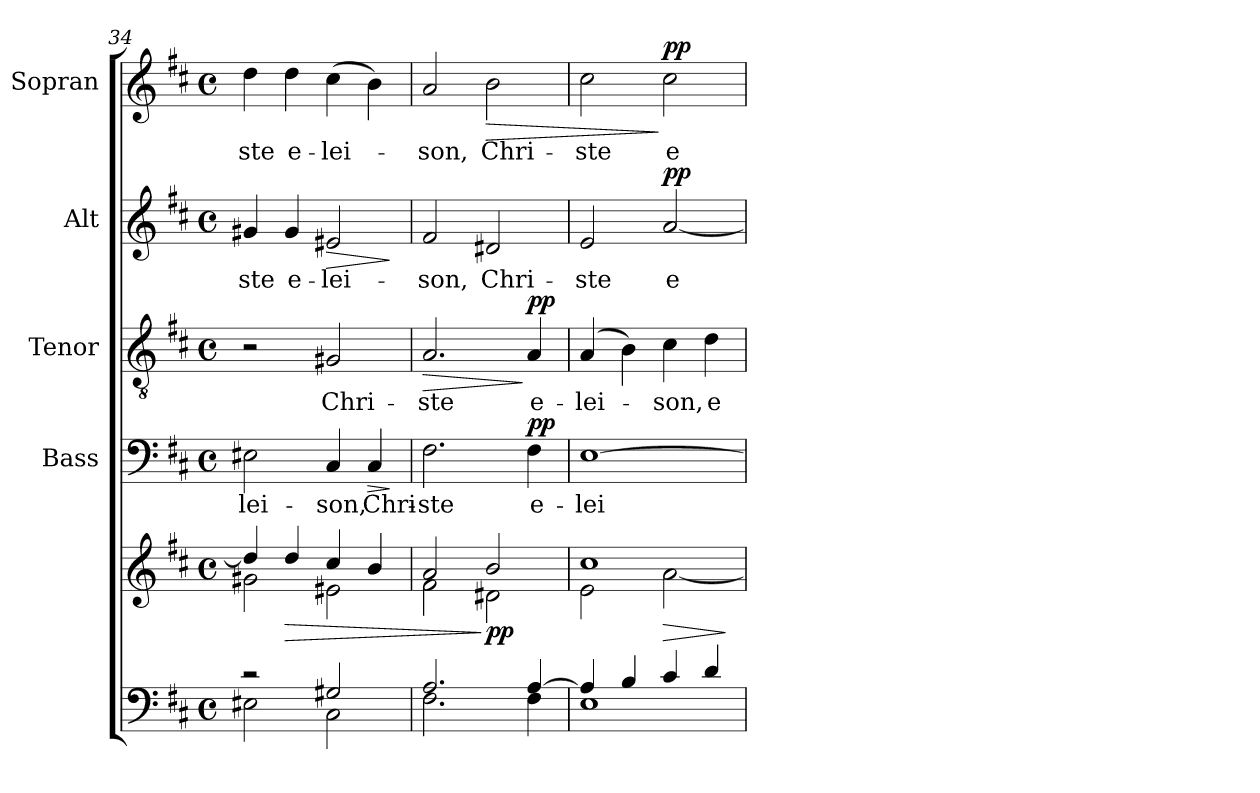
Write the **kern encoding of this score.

**kern	**kern	**dynam	**kern	**text	**dynam	**kern	**text	**dynam	**kern	**text	**dynam	**kern	**text	**dynam
*part5	*part5	*part5	*part4	*part4	*part4	*part3	*part3	*part3	*part2	*part2	*part2	*part1	*part1	*part1
*staff6	*staff5	*staff5/6	*staff4	*staff4	*staff4	*staff3	*staff3	*staff3	*staff2	*staff2	*staff2	*staff1	*staff1	*staff1
*	*	*	*I"Bass	*	*	*I"Tenor	*	*	*I"Alt	*	*	*I"Sopran	*	*
*	*	*	*I'B.	*	*	*I'T.	*	*	*I'A.	*	*	*I'S.	*	*
*clefF4	*clefG2	*	*clefF4	*	*	*clefGv2	*	*	*clefG2	*	*	*clefG2	*	*
*k[f#c#]	*k[f#c#]	*	*k[f#c#]	*	*	*k[f#c#]	*	*	*k[f#c#]	*	*	*k[f#c#]	*	*
*D:	*D:	*	*D:	*	*	*D:	*	*	*D:	*	*	*D:	*	*
*M4/4	*M4/4	*	*M4/4	*	*	*M4/4	*	*	*M4/4	*	*	*M4/4	*	*
*met(c)	*met(c)	*	*met(c)	*	*	*met(c)	*	*	*met(c)	*	*	*met(c)	*	*
=34	=34	=34	=34	=34	=34	=34	=34	=34	=34	=34	=34	=34	=34	=34
*^	*^	*	*	*	*	*	*	*	*	*	*	*	*	*
!	!	!	!	!	!	!LO:LY:b	!	!	!	!	!	!LO:LY:b	!	!	!LO:LY:b	!
2rc	2E#X\	4dd/]	2g#X\	.	2E#X\	-lei-	.	2r	.	.	4g#X/	-ste	.	4dd\	-ste	.
!	!	!	!	!LO:HP:b	!	!	!	!	!	!	!	!LO:LY:b	!	!	!LO:LY:b	!
.	.	4dd/	.	>	.	.	.	.	.	.	4g#/	e-	.	4dd\	e-	.
!	!	!	!	!	!	!LO:LY:b	!	!	!LO:LY:b	!	!	!LO:LY:b	!LO:HP:b	!	!LO:LY:b	!
2G#X/	2C#\	4cc#/	2e#X\	.	4C#/	-son,	.	2G#X/	Chri-	.	2e#X/	-lei-	>	(>4cc#\	-lei-	.
!	!	!	!	!	!	!LO:LY:b	!LO:HP:b	!	!	!	!	!	!	!	!	!
.	.	4b/	.	.	4C#/	Chri-	>	.	.	.	.	.	.	4b\)	.	.
*v	*v	*	*	*	*	*	*	*	*	*	*	*	*	*	*	*
*	*v	*v	*	*	*	*	*	*	*	*	*	*	*	*	*
.	.	.	.	.	]	.	.	.	.	.	]	.	.	.
=35	=35	=35	=35	=35	=35	=35	=35	=35	=35	=35	=35	=35	=35	=35
*^	*^	*	*	*	*	*	*	*	*	*	*	*	*	*
!	!	!	!	!	!	!LO:LY:b	!	!	!LO:LY:b	!LO:HP:b	!	!LO:LY:b	!	!	!LO:LY:b	!
2.A/	2.F#\	2a/	2f#\	.	2.F#\	-ste	.	2.A/	-ste	>	2f#/	-son,	.	2a/	-son,	.
!	!	!	!	!LO:DY:n=1:b	!	!	!	!	!	!	!	!LO:LY:b	!	!	!LO:LY:b	!LO:HP:b
.	.	2b/	2d#X\	] pp	.	.	.	.	.	.	2d#X/	Chri-	.	2b\	Chri-	>
!	!	!	!	!	!	!LO:LY:b	!LO:DY:a	!	!LO:LY:b	!LO:DY:n=1:a	!	!	!	!	!	!
[>4A/	4F#\	.	.	.	4F#\	e-	pp	4A/	e-	] pp	.	.	.	.	.	.
=36	=36	=36	=36	=36	=36	=36	=36	=36	=36	=36	=36	=36	=36	=36	=36	=36
!	!	!	!	!	!	!LO:LY:b	!	!	!LO:LY:b	!	!	!LO:LY:b	!	!	!LO:LY:b	!
4A/]	1E	1cc#	2e\	.	[1E	-lei-	.	(4A/	-lei-	.	2e/	-ste	.	2cc#\	-ste	.
4B/	.	.	.	.	.	.	.	4B\)	.	.	.	.	.	.	.	.
!	!	!	!	!LO:HP:b	!	!	!	!	!LO:LY:b	!	!	!LO:LY:b	!LO:DY:a	!	!LO:LY:b	!LO:DY:n=1:a
4c#/	.	.	[<2a\	>	.	.	.	4c#\	-son,	.	[2a/	e-	pp	2cc#\	e-	] pp
!	!	!	!	!	!	!	!	!	!LO:LY:b	!	!	!	!	!	!	!
4d/	.	.	.	.	.	.	.	4d\	e-	.	.	.	.	.	.	.
*v	*v	*	*	*	*	*	*	*	*	*	*	*	*	*	*	*
*	*v	*v	*	*	*	*	*	*	*	*	*	*	*	*	*
.	.	]	.	.	.	.	.	.	.	.	.	.	.	.
=	=	=	=	=	=	=	=	=	=	=	=	=	=	=
*-	*-	*-	*-	*-	*-	*-	*-	*-	*-	*-	*-	*-	*-	*-
